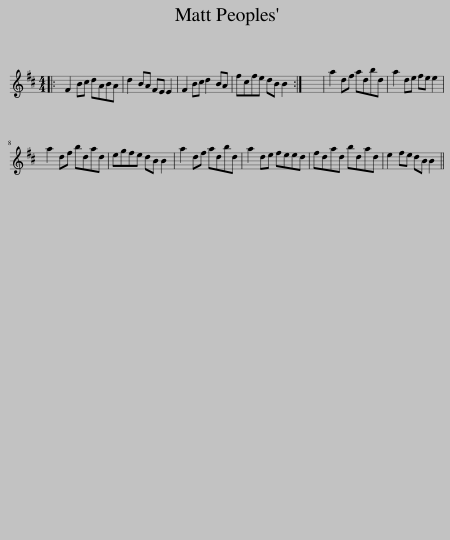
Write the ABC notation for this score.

X:1
L:1/8
M:4/4
I:linebreak $
K:D
V:1 treble
V:1
|: F2 Bc dABA | d2 BA FE E2 | F2 Bc d2 BA | fcfe dB B2 :| x8 | %5
 a2 df adbd | a2 de fe e2 |$ a2 df bdad | egfe dB B2 | a2 df adbd | %10
 a2 de feed | fdad bdad | e2 fe dB B2 || %13
